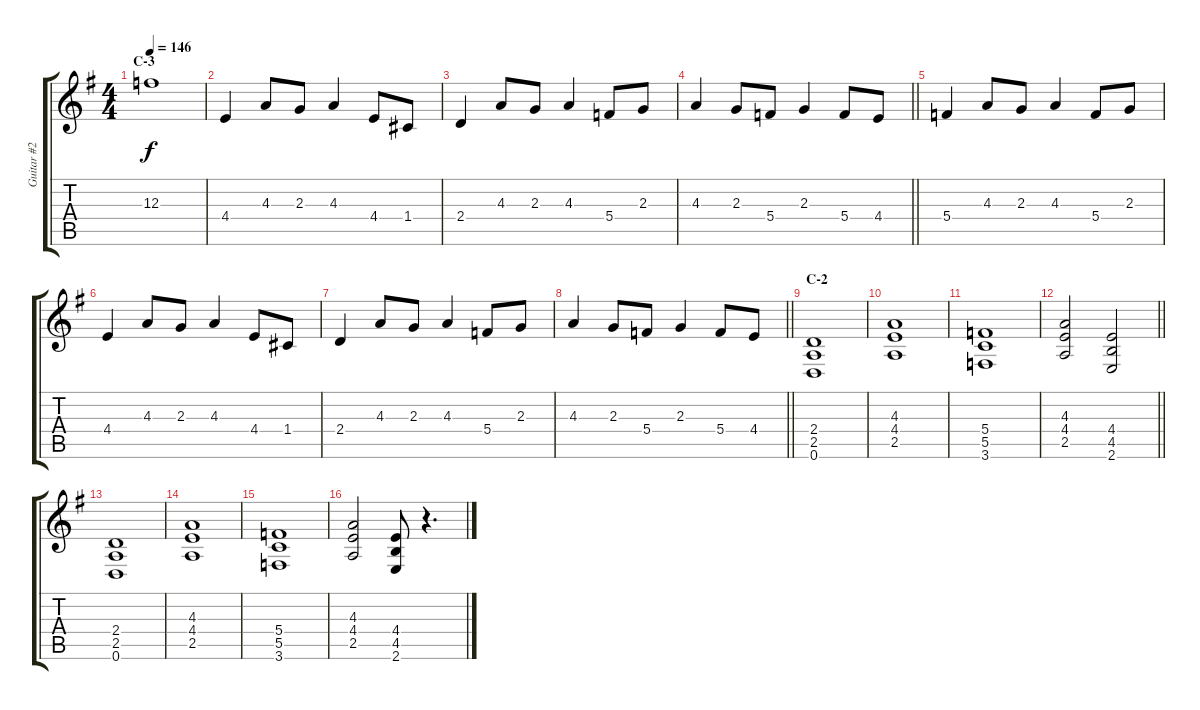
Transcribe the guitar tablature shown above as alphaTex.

\track ("Guitar #2" "Guitar #2") {instrument distortionguitar}
\staff {score tabs}
\tuning (D4 A3 F3 C3 G2 D2) {hide}
\ts (4 4)
\section ("" "C-3")
\tempo 146
\clef g2
\ks g
12.3.1{dy f} |
4.4.4 4.3.8 2.3.8 4.3.4 4.4.8 1.4.8 |
2.4.4 4.3.8 2.3.8 4.3.4 5.4.8 2.3.8 |
\barLineRight lightlight
4.3.4 2.3.8 5.4.8 2.3.4 5.4.8 4.4.8 |
5.4.4 4.3.8 2.3.8 4.3.4 5.4.8 2.3.8 |
4.4.4 4.3.8 2.3.8 4.3.4 4.4.8 1.4.8 |
2.4.4 4.3.8 2.3.8 4.3.4 5.4.8 2.3.8 |
\barLineRight lightlight
4.3.4 2.3.8 5.4.8 2.3.4 5.4.8 4.4.8 |
\section ("" "C-2")
(2.4 2.5 0.6).1 |
(4.3 4.4 2.5).1 |
(5.4 5.5 3.6).1 |
\barLineRight lightlight
(4.3 4.4 2.5).2 (4.4 4.5 2.6).2 |
(2.4 2.5 0.6).1 |
(4.3 4.4 2.5).1 |
(5.4 5.5 3.6).1 |
(4.3 4.4 2.5).2 (4.4 4.5 2.6).8 r.4{d}
